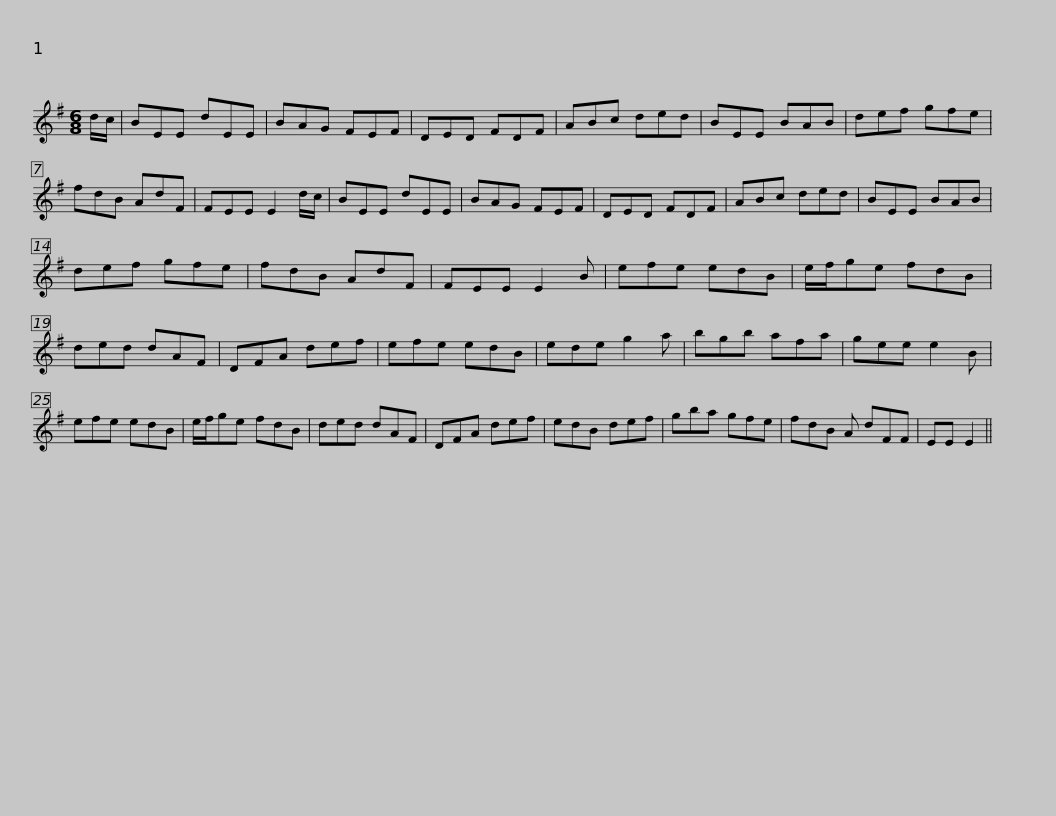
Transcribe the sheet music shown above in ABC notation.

X:1
L:1/8
M:6/8
I:linebreak $
K:Emin
V:1 treble
V:1
 d/c/ | BEE dEE | BAG FEF | DED FDF | ABc ded | %5
 BEE BAB | def gfe | fdB AdF |$ FEE E2 d/c/ | BEE dEE | %10
 BAG FEF | DED FDF | ABc ded | BEE BAB | def gfe |$ %15
 fdB AdF | FEE E2 B | efe edB | e/f/ge fdB | ded dAF | %20
 DFA def | efe edB |$ ede g2 a | bgb afa | gee e2 B | %25
 efe edB | e/f/ge fdB | ded dAF | DFA def |$ edB def | %30
 gba gfe | fdB A dFF | EE E2 || %33
